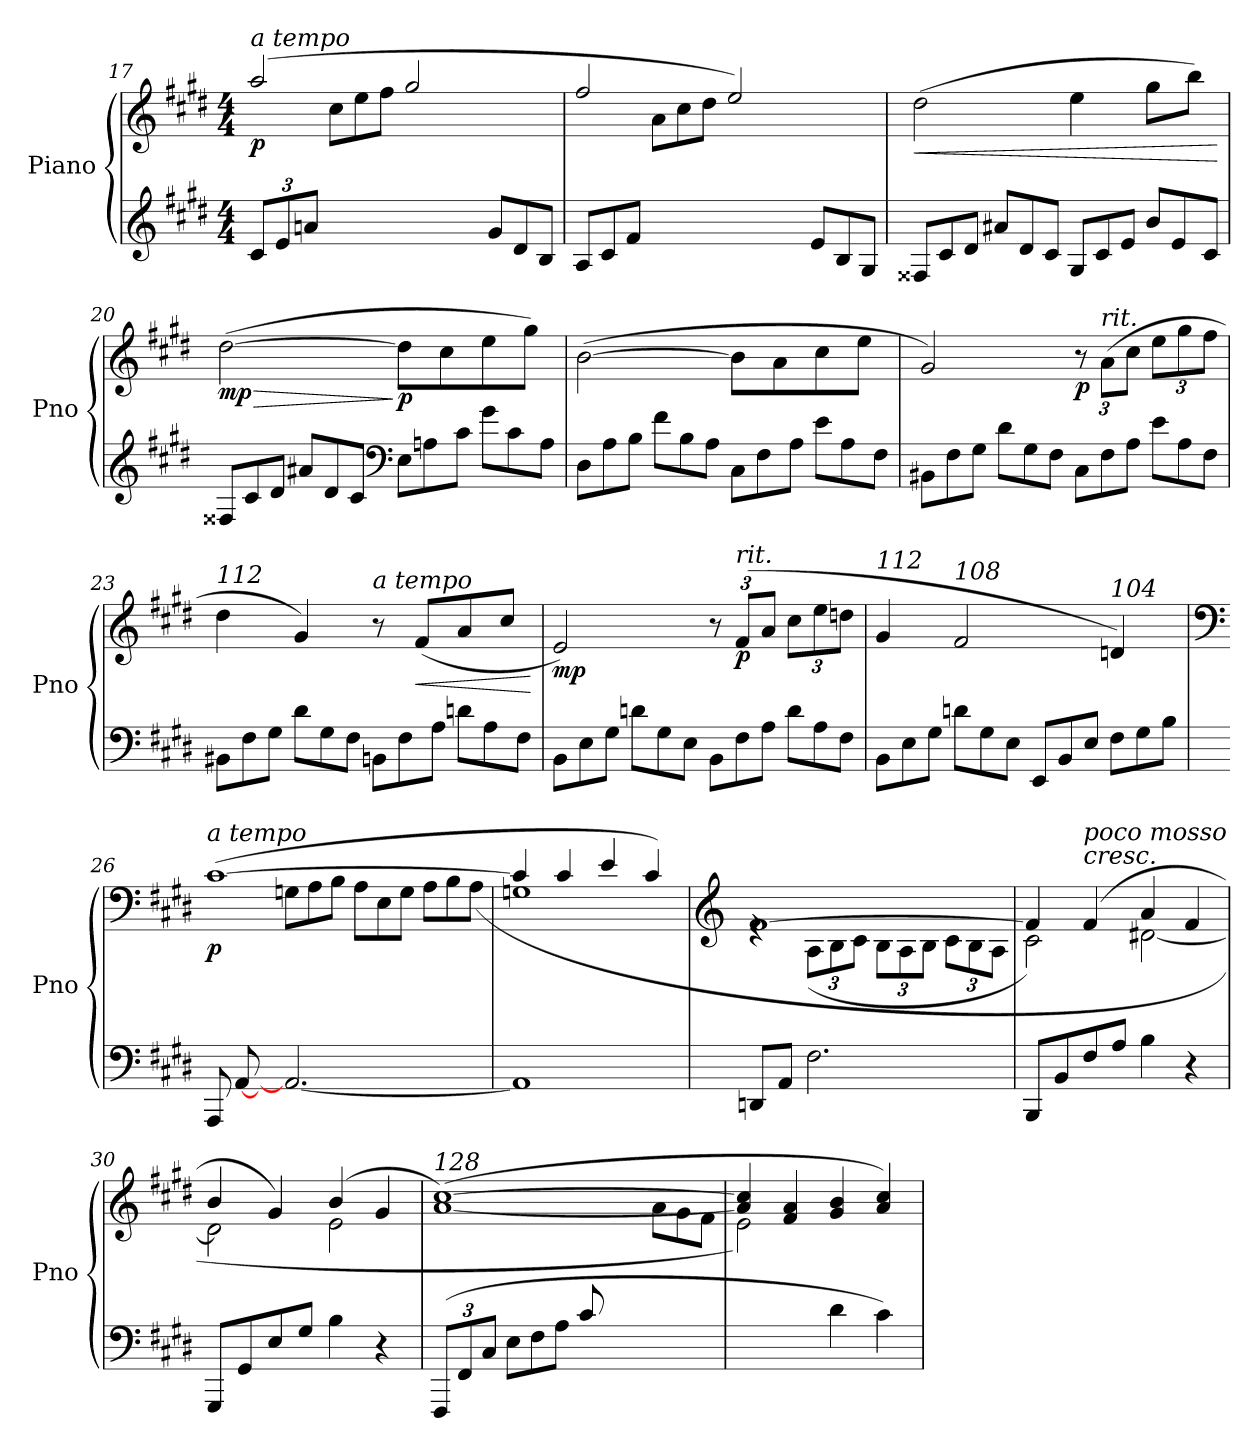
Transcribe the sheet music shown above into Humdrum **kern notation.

**kern	**kern	**dynam
*part1	*part1	*part1
*staff2	*staff1	*staff1/2
*I"Piano	*	*
*I'Pno	*	*
!!LO:LB:g=z
*clefG2	*clefG2	*
*k[f#c#g#d#]	*k[f#c#g#d#]	*
*M4/4	*M4/4	*
*Xbrackettup	*	*
=17	=17	=17
*	*^	*
!	!LO:TX:a:i:t=a tempo	!	!
!	!	!	!LO:DY:b
12c#/L	(>2aa/	4ryy	p
12e/	.	.	.
12an/J	.	.	.
*	*	*Xtuplet	*
4ryy	.	12cc#\L	.
.	.	12ee\	.
.	.	12ff#\J	.
4ryy	2gg#/	12gg#\Lyy	.
.	.	12dd#\	.
.	.	12b\J	.
*Xtuplet	*	*	*
12g#/L	.	4ryy	.
12d#/	.	.	.
12B/J	.	.	.
=18	=18	=18	=18
12A/L	2ff#/	4ryy	.
12c#/	.	.	.
12f#/J	.	.	.
4ryy	.	12a\L	.
.	.	12cc#\	.
.	.	12dd#\J	.
4ryy	2ee/)	12ee\Lyy	.
.	.	12b\	.
.	.	12g#\J	.
12e/L	.	4ryy	.
12B/	.	.	.
12G#/J	.	.	.
*	*v	*v	*
=19	=19	=19
!	!	!LO:HP:b
12F##X/L	(>2dd#\	<
12c#/	.	.
12d#/J	.	.
12a#X/L	.	.
12d#/	.	.
12c#/J	.	.
12G#/L	4ee\	.
12c#/	.	.
12e/J	.	.
12b/L	8gg#\L	.
12e/	.	.
.	8bb\J)	.
12c#/J	.	.
.	.	[
=20	=20	=20
!	!	!LO:HP:b
!	!	!LO:DY:n=1:b
12F##X/L	(>[2dd#\	> mp
12c#/	.	.
12d#/J	.	.
12a#X/L	.	.
12d#/	.	.
12c#/J	.	.
*clefF4	*	*
!	!	!LO:DY:n=2:b
12E\L	8dd#\L]	] p
12An\	.	.
.	8cc#\	.
12c#\J	.	.
12g#\L	8ee\	.
12c#\	.	.
.	8gg#\J)	.
12A\J	.	.
!!LO:PB:g=z
=21	=21	=21
12D#\L	(>[2b\	.
12A\	.	.
12B\J	.	.
12f#\L	.	.
12B\	.	.
12A\J	.	.
12C#\L	8b\L]	.
12F#\	.	.
.	8a\	.
12A\J	.	.
12e\L	8cc#\	.
12A\	.	.
.	8ee\J	.
12F#\J	.	.
=22	=22	=22
12BB#X\L	2g#/)	.
12F#\	.	.
12G#\J	.	.
12d#\L	.	.
12G#\	.	.
12F#\J	.	.
*	*tuplet	*
*	*Xbrackettup	*
!	!	!LO:DY:b
12C#\L	12r	p
!	!LO:TX:a:i:t=rit.	!
12F#\	(>12a\L	.
12A\J	12cc#\J	.
12e\L	12ee\L	.
12A\	12gg#\	.
12F#\J	12ff#\J	.
=23	=23	=23
!	!LO:TX:a:i:t=112	!
12BB#X\L	4dd#\	.
12F#\	.	.
12G#\J	.	.
12d#\L	4g#/)	.
12G#\	.	.
12F#\J	.	.
!	!LO:TX:a:i:t=a tempo	!
12BBn\L	8r	.
12F#\	.	.
!	!	!LO:HP:b
.	(<8f#/L	<
12A\J	.	.
12dn\L	8a/	.
12A\	.	.
.	8cc#/J	.
12F#\J	.	.
.	.	[
=24	=24	=24
!	!	!LO:DY:b
12BB\L	2e/)	mp
12E\	.	.
12G#\J	.	.
12dn\L	.	.
12G#\	.	.
12E\J	.	.
12BB\L	12r	.
!	!LO:TX:a:i:t=rit.	!
!	!	!LO:DY:b
12F#\	(>12f#/L	p
12A\J	12a/J	.
12d\L	12cc#\L	.
12A\	12ee\	.
12F#\J	12ddn\J	.
!!LO:LB:g=z
=25	=25	=25
!	!LO:TX:a:i:t=112	!
12BB\L	4g#/	.
12E\	.	.
12G#\J	.	.
!	!LO:TX:a:i:t=108	!
12dn\L	2f#/	.
12G#\	.	.
12E\J	.	.
12EE/L	.	.
12BB/	.	.
12E/J	.	.
!	!LO:TX:a:i:t=104	!
12F#\L	4dn/)	.
12G#\	.	.
12B\J	.	.
=26	=26	=26
*	*clefF4	*
*	*^	*
*	*	*^	*
!	!LO:TX:a:i:t=a tempo	!	!	!
!	!	!	!	!LO:DY:b
12AAA/L	(>[1c#	4ryy	6ryy	p
[12AA/	.	.	.	.
12ryy	.	.	12E\J	.
*	*	*Xtuplet	*	*
2.AA/_	.	12Gn\L	2.ryy	.
.	.	12A\	.	.
.	.	12B\J	.	.
.	.	12A\L	.	.
.	.	12E\	.	.
.	.	12G\J	.	.
.	.	12A\L	.	.
.	.	12B\	.	.
.	.	(12A\J	.	.
*	*	*v	*v	*
=27	=27	=27	=27
1AA]	4c#/]	1Gn	.
.	4c#/	.	.
.	4e/	.	.
.	4c#/)	.	.
=28	=28	=28	=28
*	*clefG2	*	*
8DDn/L	[1f#	4re	.
8AA/J	.	.	.
*	*	*tuplet	*
2.F#\	.	(<12A\L	.
.	.	12B\	.
.	.	12c#\J	.
.	.	12B\L	.
.	.	12A\	.
.	.	12B\J	.
.	.	12c#\L	.
.	.	12B\	.
.	.	12A\J	.
!!LO:LB:g=z	!!
=29	=29	=29	=29
8BBB/L	4f#/]	2c#\)	.
8BB/	.	.	.
!	!LO:TX:a:i:t=cresc.	!	!
!	!LO:TX:a:i:t=poco mosso	!	!
8F#/	(>4f#/	.	.
8A/J	.	.	.
4B\	4a/	[2d#X\	.
4r	4f#/	.	.
=30	=30	=30	=30
8GGG#/L	4b/	2d#\]	.
8GG#/	.	.	.
8E/	4g#/)	.	.
8G#/J	.	.	.
4B\	(>4b/	2e\	.
4r	4g#/	.	.
*	*v	*v	*
=31	=31	=31
*tuplet	*	*
*	*^	*
*	*	*^	*
!	!LO:TX:a:i:t=128	!	!	!
(<12FFF#/L	(>[1a [1cc#)	2.ryy	12%7ryy	.
12FF#/	.	.	.	.
12C#/J	.	.	.	.
*Xtuplet	*	*	*	*
12E\L	.	.	.	.
12F#\	.	.	.	.
12A\J	.	.	.	.
12c#/L	.	.	.	.
6ryy	.	.	12e\	.
.	.	.	12f#\J	.
*	*	*Xtuplet	*	*
4ryy	.	12a\L	4ryy	.
.	.	12g#\	.	.
.	.	12f#\J	.	.
*	*	*v	*v	*
=32	=32	=32	=32
2ryy	4a/] 4cc#/]	(<2e\)	.
.	4f#/ 4a/	.	.
4d#\	4g#/ 4b/	2ryy	.
4c#\)	4a/ 4cc#/)	.	.
*	*v	*v	*
=	=	=
*-	*-	*-
